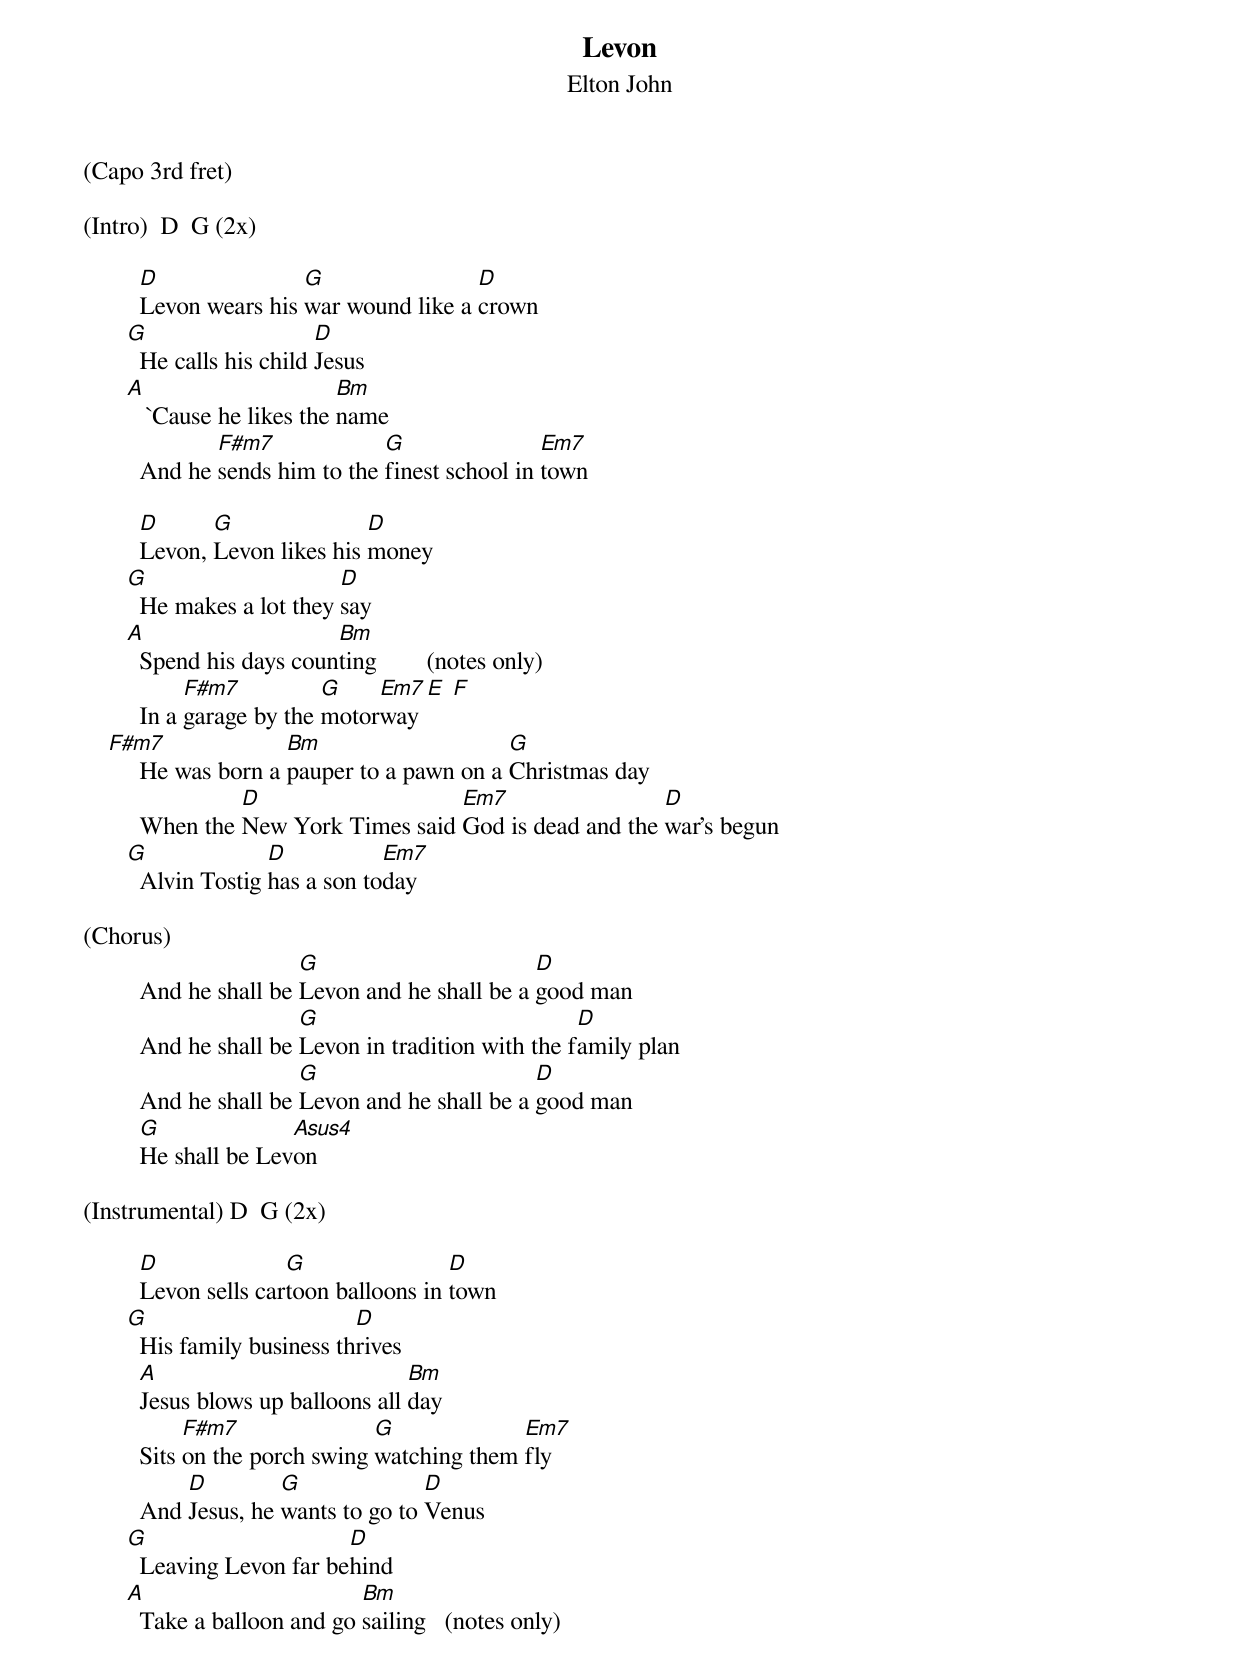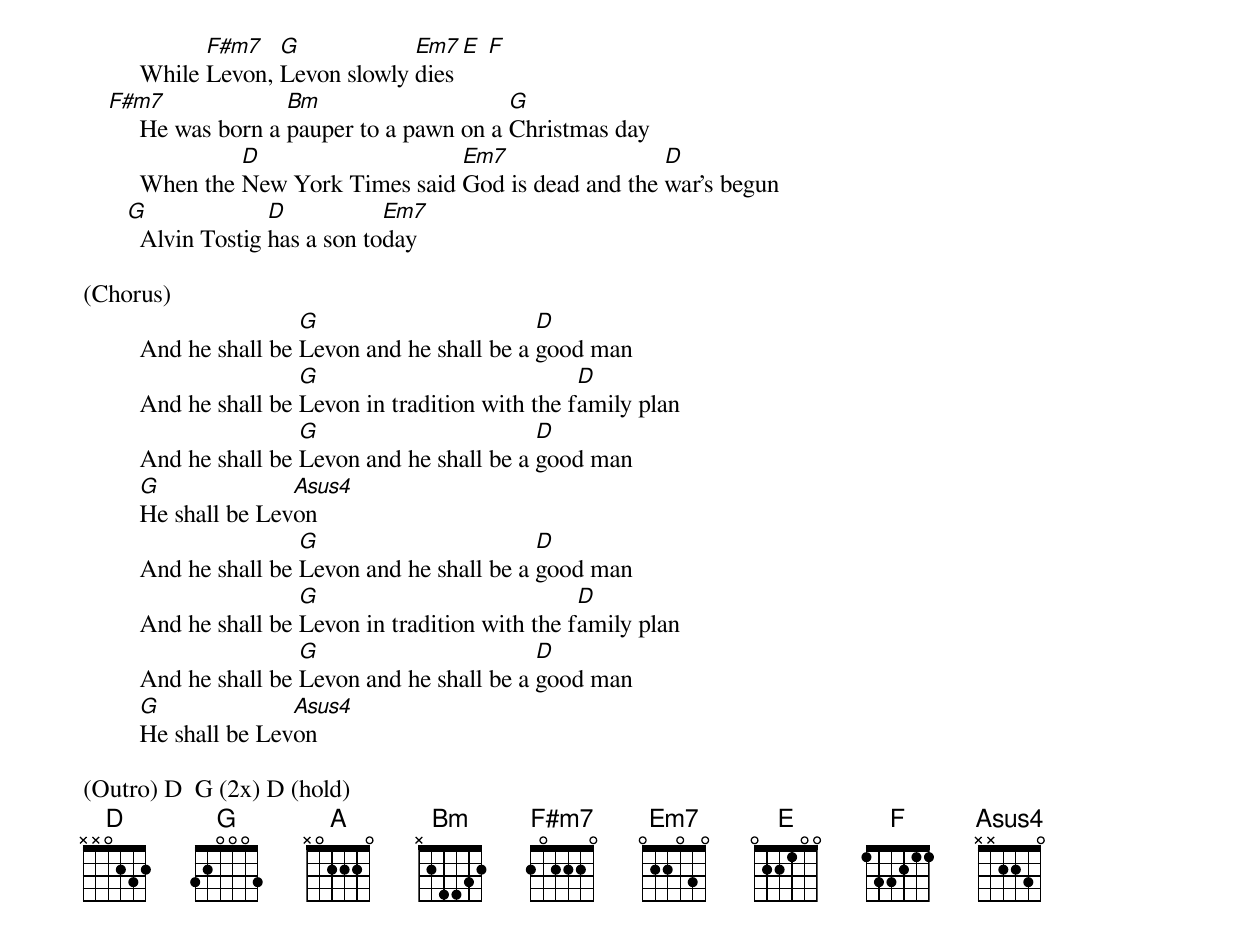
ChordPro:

{title: Levon}
{subtitle: Elton John}

(Capo 3rd fret)

(Intro)  D  G (2x)

         [D]Levon wears his [G]war wound like a [D]crown
       [G]  He calls his child [D]Jesus
       [A]   `Cause he likes the [Bm]name
         And he [F#m7]sends him to the [G]finest school in [Em7]town

         [D]Levon, [G]Levon likes his [D]money
       [G]  He makes a lot they [D]say
       [A]  Spend his days coun[Bm]ting        (notes only)
         In a [F#m7]garage by the [G]motor[Em7]way [E] [F]
    [F#m7]     He was born a [Bm]pauper to a pawn on a [G]Christmas day
         When the [D]New York Times said [Em7]God is dead and the [D]war's begun
       [G]  Alvin Tostig [D]has a son to[Em7]day

(Chorus)
         And he shall be [G]Levon and he shall be a [D]good man
         And he shall be [G]Levon in tradition with the f[D]amily plan
         And he shall be [G]Levon and he shall be a [D]good man
         [G]He shall be Lev[Asus4]on

(Instrumental) D  G (2x)

         [D]Levon sells car[G]toon balloons in [D]town
       [G]  His family business th[D]rives
         [A]Jesus blows up balloons all [Bm]day
         Sits [F#m7]on the porch swing [G]watching them [Em7]fly
         And [D]Jesus, he [G]wants to go to [D]Venus
       [G]  Leaving Levon far be[D]hind
       [A]  Take a balloon and go [Bm]sailing   (notes only)
         While [F#m7]Levon, [G]Levon slowly [Em7]dies [E] [F]
    [F#m7]     He was born a [Bm]pauper to a pawn on a [G]Christmas day
         When the [D]New York Times said [Em7]God is dead and the [D]war's begun
       [G]  Alvin Tostig [D]has a son to[Em7]day

(Chorus)
         And he shall be [G]Levon and he shall be a [D]good man
         And he shall be [G]Levon in tradition with the f[D]amily plan
         And he shall be [G]Levon and he shall be a [D]good man
         [G]He shall be Lev[Asus4]on
         And he shall be [G]Levon and he shall be a [D]good man
         And he shall be [G]Levon in tradition with the f[D]amily plan
         And he shall be [G]Levon and he shall be a [D]good man
         [G]He shall be Lev[Asus4]on

(Outro) D  G (2x) D (hold)
